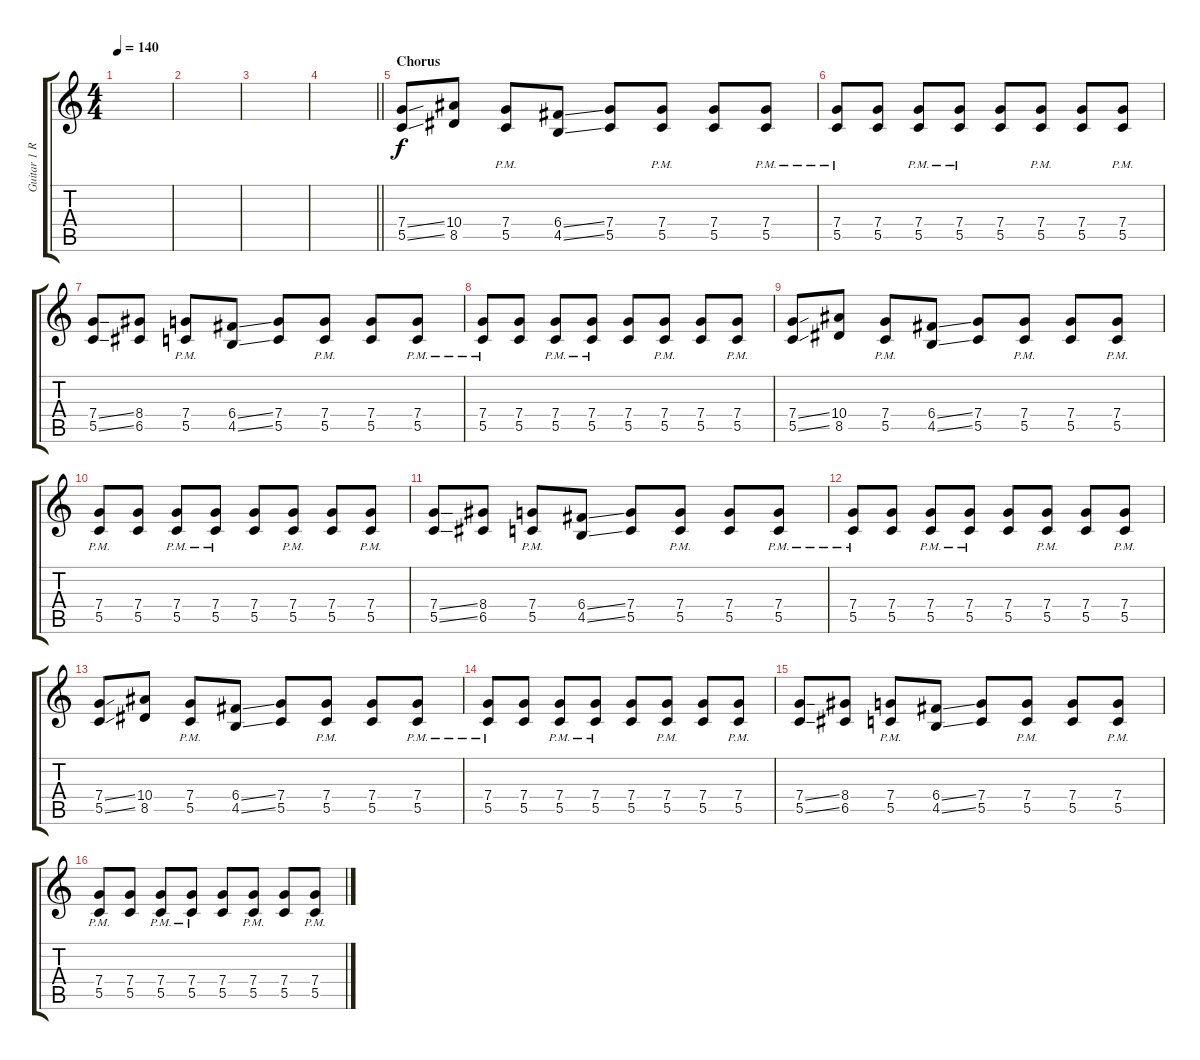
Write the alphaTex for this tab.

\track ("Guitar 1 Rhythm Left" "Guitar 1 R") {instrument distortionguitar}
\staff {score tabs}
\tuning (D4 A3 F3 C3 G2 C2) {hide}
\ts (4 4)
\tempo 140
\clef g2
\ks c
|
|
|
\barLineRight lightlight
|
\section ("" "Chorus")
(7.4{ss} 5.5{ss}).8{volume 16 balance 0} (10.4 8.5).8 (7.4{pm} 5.5{pm}).8 (6.4{ss} 4.5{ss}).8 (7.4 5.5).8 (7.4{pm} 5.5{pm}).8 (7.4 5.5).8 (7.4{pm} 5.5{pm}).8 |
(7.4{pm} 5.5{pm}).8 (7.4 5.5).8 (7.4{pm} 5.5{pm}).8 (7.4{pm} 5.5{pm}).8 (7.4 5.5).8 (7.4{pm} 5.5{pm}).8 (7.4 5.5).8 (7.4{pm} 5.5{pm}).8 |
(7.4{ss} 5.5{ss}).8 (8.4 6.5).8 (7.4{pm} 5.5{pm}).8 (6.4{ss} 4.5{ss}).8 (7.4 5.5).8 (7.4{pm} 5.5{pm}).8 (7.4 5.5).8 (7.4{pm} 5.5{pm}).8 |
(7.4{pm} 5.5{pm}).8 (7.4 5.5).8 (7.4{pm} 5.5{pm}).8 (7.4{pm} 5.5{pm}).8 (7.4 5.5).8 (7.4{pm} 5.5{pm}).8 (7.4 5.5).8 (7.4{pm} 5.5{pm}).8 |
(7.4{ss} 5.5{ss}).8 (10.4 8.5).8 (7.4{pm} 5.5{pm}).8 (6.4{ss} 4.5{ss}).8 (7.4 5.5).8 (7.4{pm} 5.5{pm}).8 (7.4 5.5).8 (7.4{pm} 5.5{pm}).8 |
(7.4{pm} 5.5{pm}).8 (7.4 5.5).8 (7.4{pm} 5.5{pm}).8 (7.4{pm} 5.5{pm}).8 (7.4 5.5).8 (7.4{pm} 5.5{pm}).8 (7.4 5.5).8 (7.4{pm} 5.5{pm}).8 |
(7.4{ss} 5.5{ss}).8 (8.4 6.5).8 (7.4{pm} 5.5{pm}).8 (6.4{ss} 4.5{ss}).8 (7.4 5.5).8 (7.4{pm} 5.5{pm}).8 (7.4 5.5).8 (7.4{pm} 5.5{pm}).8 |
(7.4{pm} 5.5{pm}).8 (7.4 5.5).8 (7.4{pm} 5.5{pm}).8 (7.4{pm} 5.5{pm}).8 (7.4 5.5).8 (7.4{pm} 5.5{pm}).8 (7.4 5.5).8 (7.4{pm} 5.5{pm}).8 |
(7.4{ss} 5.5{ss}).8 (10.4 8.5).8 (7.4{pm} 5.5{pm}).8 (6.4{ss} 4.5{ss}).8 (7.4 5.5).8 (7.4{pm} 5.5{pm}).8 (7.4 5.5).8 (7.4{pm} 5.5{pm}).8 |
(7.4{pm} 5.5{pm}).8 (7.4 5.5).8 (7.4{pm} 5.5{pm}).8 (7.4{pm} 5.5{pm}).8 (7.4 5.5).8 (7.4{pm} 5.5{pm}).8 (7.4 5.5).8 (7.4{pm} 5.5{pm}).8 |
(7.4{ss} 5.5{ss}).8 (8.4 6.5).8 (7.4{pm} 5.5{pm}).8 (6.4{ss} 4.5{ss}).8 (7.4 5.5).8 (7.4{pm} 5.5{pm}).8 (7.4 5.5).8 (7.4{pm} 5.5{pm}).8 |
(7.4{pm} 5.5{pm}).8 (7.4 5.5).8 (7.4{pm} 5.5{pm}).8 (7.4{pm} 5.5{pm}).8 (7.4 5.5).8 (7.4{pm} 5.5{pm}).8 (7.4 5.5).8 (7.4{pm} 5.5{pm}).8
